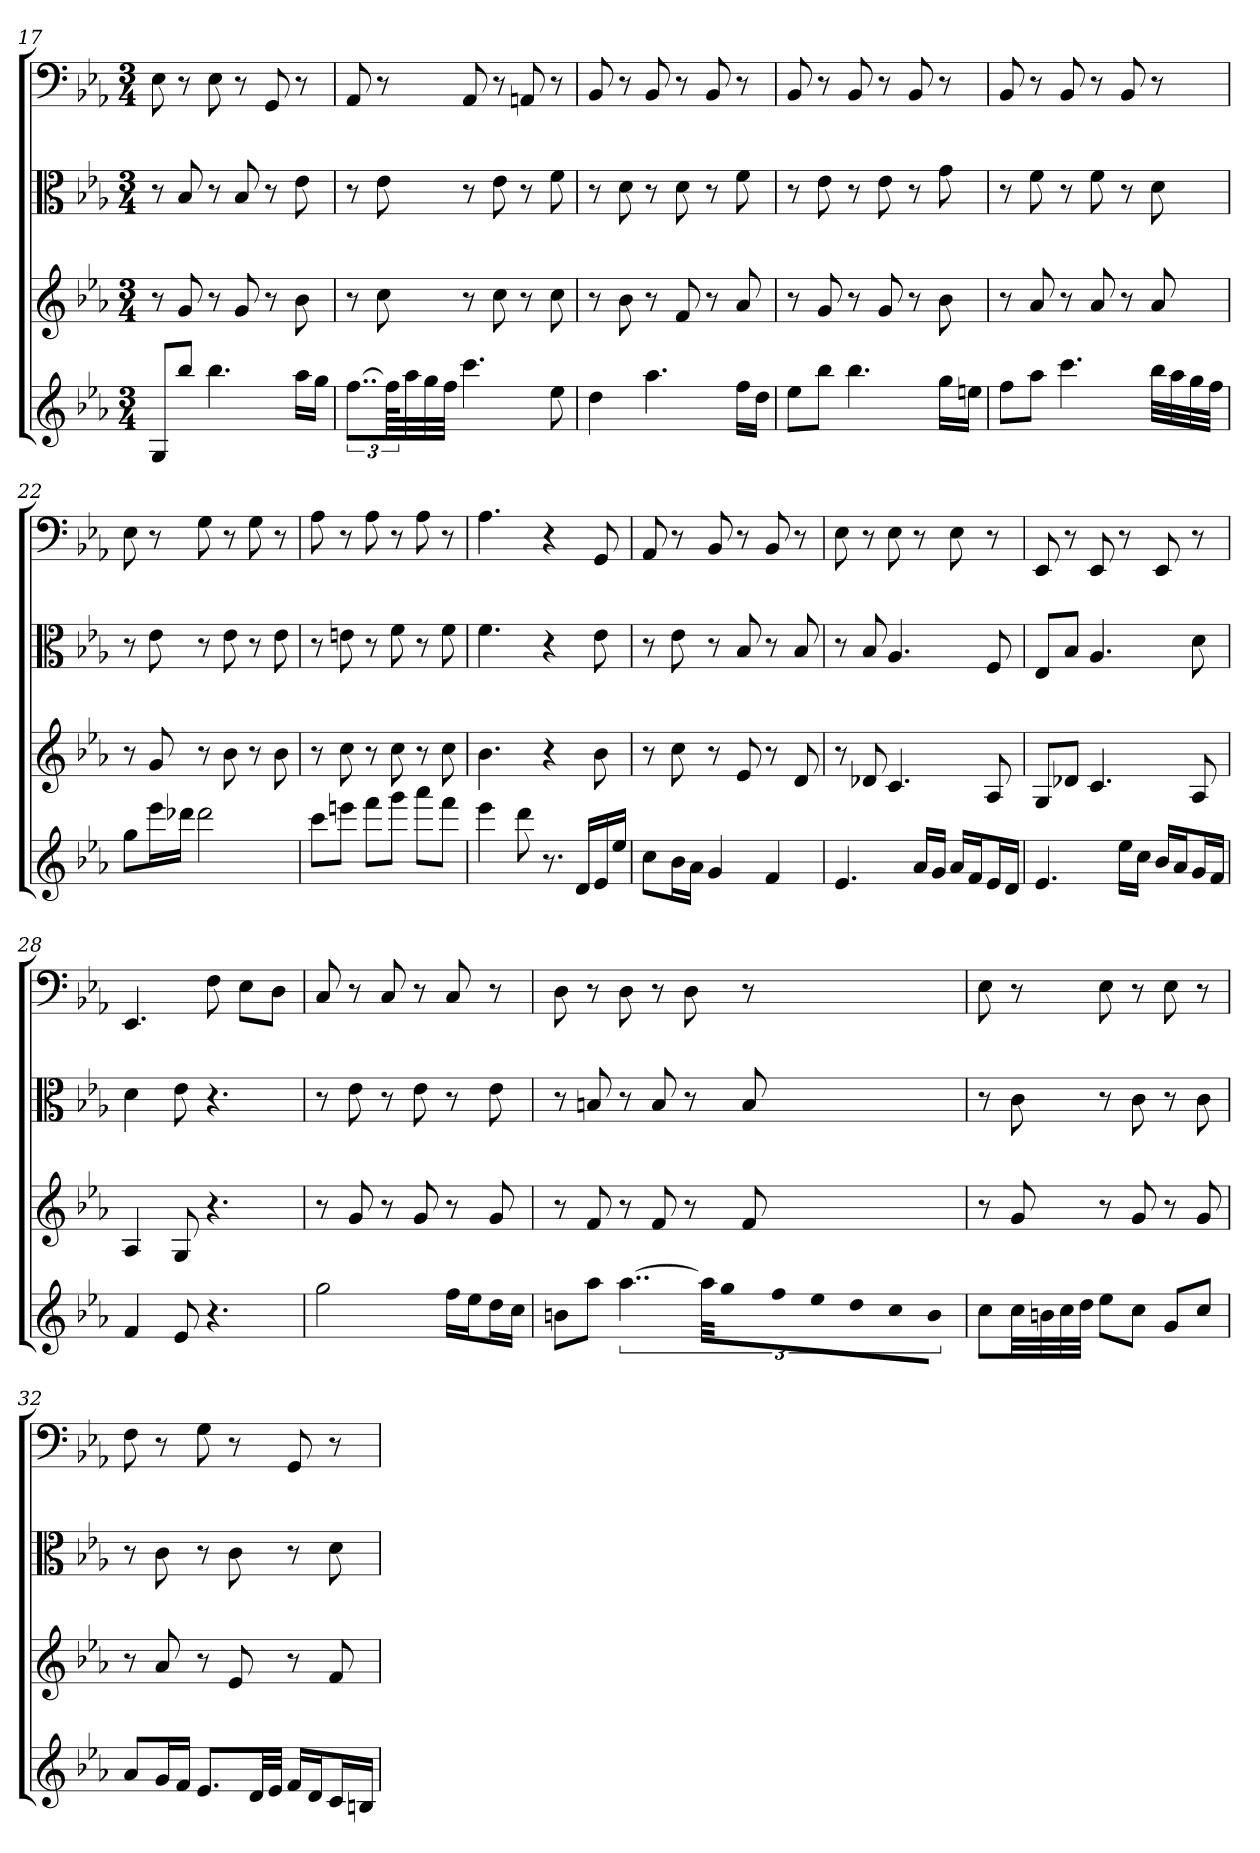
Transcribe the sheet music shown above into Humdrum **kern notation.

**kern	**kern	**kern	**kern
*part4	*part3	*part2	*part1
*staff4	*staff3	*staff2	*staff1
*	*	*clefC3	*clefF4
*k[b-e-a-]	*k[b-e-a-]	*k[b-e-a-]	*k[b-e-a-]
*c:	*c:	*c:	*c:
*M3/4	*M3/4	*M3/4	*M3/4
=17	=17	=17	=17
8GL	8r	8r	8E-
8bb-J	8g	8B-	8r
4.bb-	8r	8r	8E-
.	8g	8B-	8r
.	8r	8r	8GG
16aa-LL	8b-	8e-	8r
16ggJJ	.	.	.
=18	=18	=18	=18
[12..ffL	8r	8r	8AA-
.	8cc	8e-	8r
96ffKLL]	.	.	.
32aa-	.	.	.
32gg	.	.	.
32ffJJJ	.	.	.
4.ccc	8r	8r	8AA-
.	8cc	8e-	8r
.	8r	8r	8AAn
8ee-	8cc	8f	8r
=19	=19	=19	=19
4dd	8r	8r	8BB-
.	8b-	8d	8r
4.aa-	8r	8r	8BB-
.	8f	8d	8r
.	8r	8r	8BB-
16ffLL	8a-	8f	8r
16ddJJ	.	.	.
=20	=20	=20	=20
8ee-L	8r	8r	8BB-
8bb-J	8g	8e-	8r
4.bb-	8r	8r	8BB-
.	8g	8e-	8r
.	8r	8r	8BB-
16ggLL	8b-	8g	8r
16eenJJ	.	.	.
=21	=21	=21	=21
8ffL	8r	8r	8BB-
8aa-J	8a-	8f	8r
4.ccc	8r	8r	8BB-
.	8a-	8f	8r
.	8r	8r	8BB-
32bb-LLL	8a-	8d	8r
32aa-	.	.	.
32gg	.	.	.
32ffJJJ	.	.	.
=22	=22	=22	=22
8ggL	8r	8r	8E-
16eee-L	8g	8e-	8r
16ddd-XJJ	.	.	.
2ddd-	8r	8r	8G
.	8b-	8e-	8r
.	8r	8r	8G
.	8b-	8e-	8r
=23	=23	=23	=23
8cccL	8r	8r	8A-
8eeenJ	8cc	8en	8r
8fffL	8r	8r	8A-
8gggJ	8cc	8f	8r
8aaa-L	8r	8r	8A-
8fffJ	8cc	8f	8r
=24	=24	=24	=24
4eee-	4.b-	4.f	4.A-
8ddd	.	.	.
8.r	4r	4r	4r
16dLL	.	.	.
16e-	8b-	8e-	8GG
16ee-JJ	.	.	.
=25	=25	=25	=25
8ccL	8r	8r	8AA-
16b-L	8cc	8e-	8r
16a-JJ	.	.	.
4g	8r	8r	8BB-
.	8e-	8B-	8r
4f	8r	8r	8BB-
.	8d	8B-	8r
=26	=26	=26	=26
4.e-	8r	8r	8E-
.	8d-X	8B-	8r
.	4.c	4.A-	8E-
16a-LL	.	.	8r
16gJJ	.	.	.
16a-LL	.	.	8E-
16fJ	.	.	.
16e-L	8A-	8F	8r
16dJJ	.	.	.
=27	=27	=27	=27
4.e-	8GL	8E-/L	8EE-
.	8d-XJ	8B-/J	8r
.	4.c	4.A-	8EE-
16ee-LL	.	.	8r
16ccJJ	.	.	.
16b-LL	.	.	8EE-
16a-J	.	.	.
16gL	8A-	8d	8r
16fJJ	.	.	.
=28	=28	=28	=28
4f	4A-	4d	4.EE-
8e-	8G	8e-	.
4.r	4.r	4.r	8F
.	.	.	8E-\L
.	.	.	8D\J
=29	=29	=29	=29
2gg	8r	8r	8C
.	8g	8e-	8r
.	8r	8r	8C
.	8g	8e-	8r
16ffLL	8r	8r	8C
16ee-J	.	.	.
16ddL	8g	8e-	8r
16ccJJ	.	.	.
=30	=30	=30	=30
8bnL	8r	8r	8D
8aa-J	8f	8Bn	8r
[6..aa-	8r	8r	8D
.	8f	8B	8r
.	8r	8r	8D
48aa-LLL]	.	.	.
32gg	.	.	.
32ffJJ	.	.	.
32ee-LL	8f	8B	8r
32dd	.	.	.
32cc	.	.	.
32bJJJ	.	.	.
=31	=31	=31	=31
8ccL	8r	8r	8E-
32ccLL	8g	8c	8r
32bn	.	.	.
32cc	.	.	.
32ddJJJ	.	.	.
8ee-L	8r	8r	8E-
8ccJ	8g	8c	8r
8gL	8r	8r	8E-
8ccJ	8g	8c	8r
=32	=32	=32	=32
8a-L	8r	8r	8F
16gL	8a-	8c	8r
16fJJ	.	.	.
8.e-L	8r	8r	8G
.	8e-	8c	8r
32dLL	.	.	.
32e-JJJ	.	.	.
16fLL	8r	8r	8GG
16dJ	.	.	.
16cL	8f	8d	8r
16BnJJ	.	.	.
=	=	=	=
*-	*-	*-	*-
